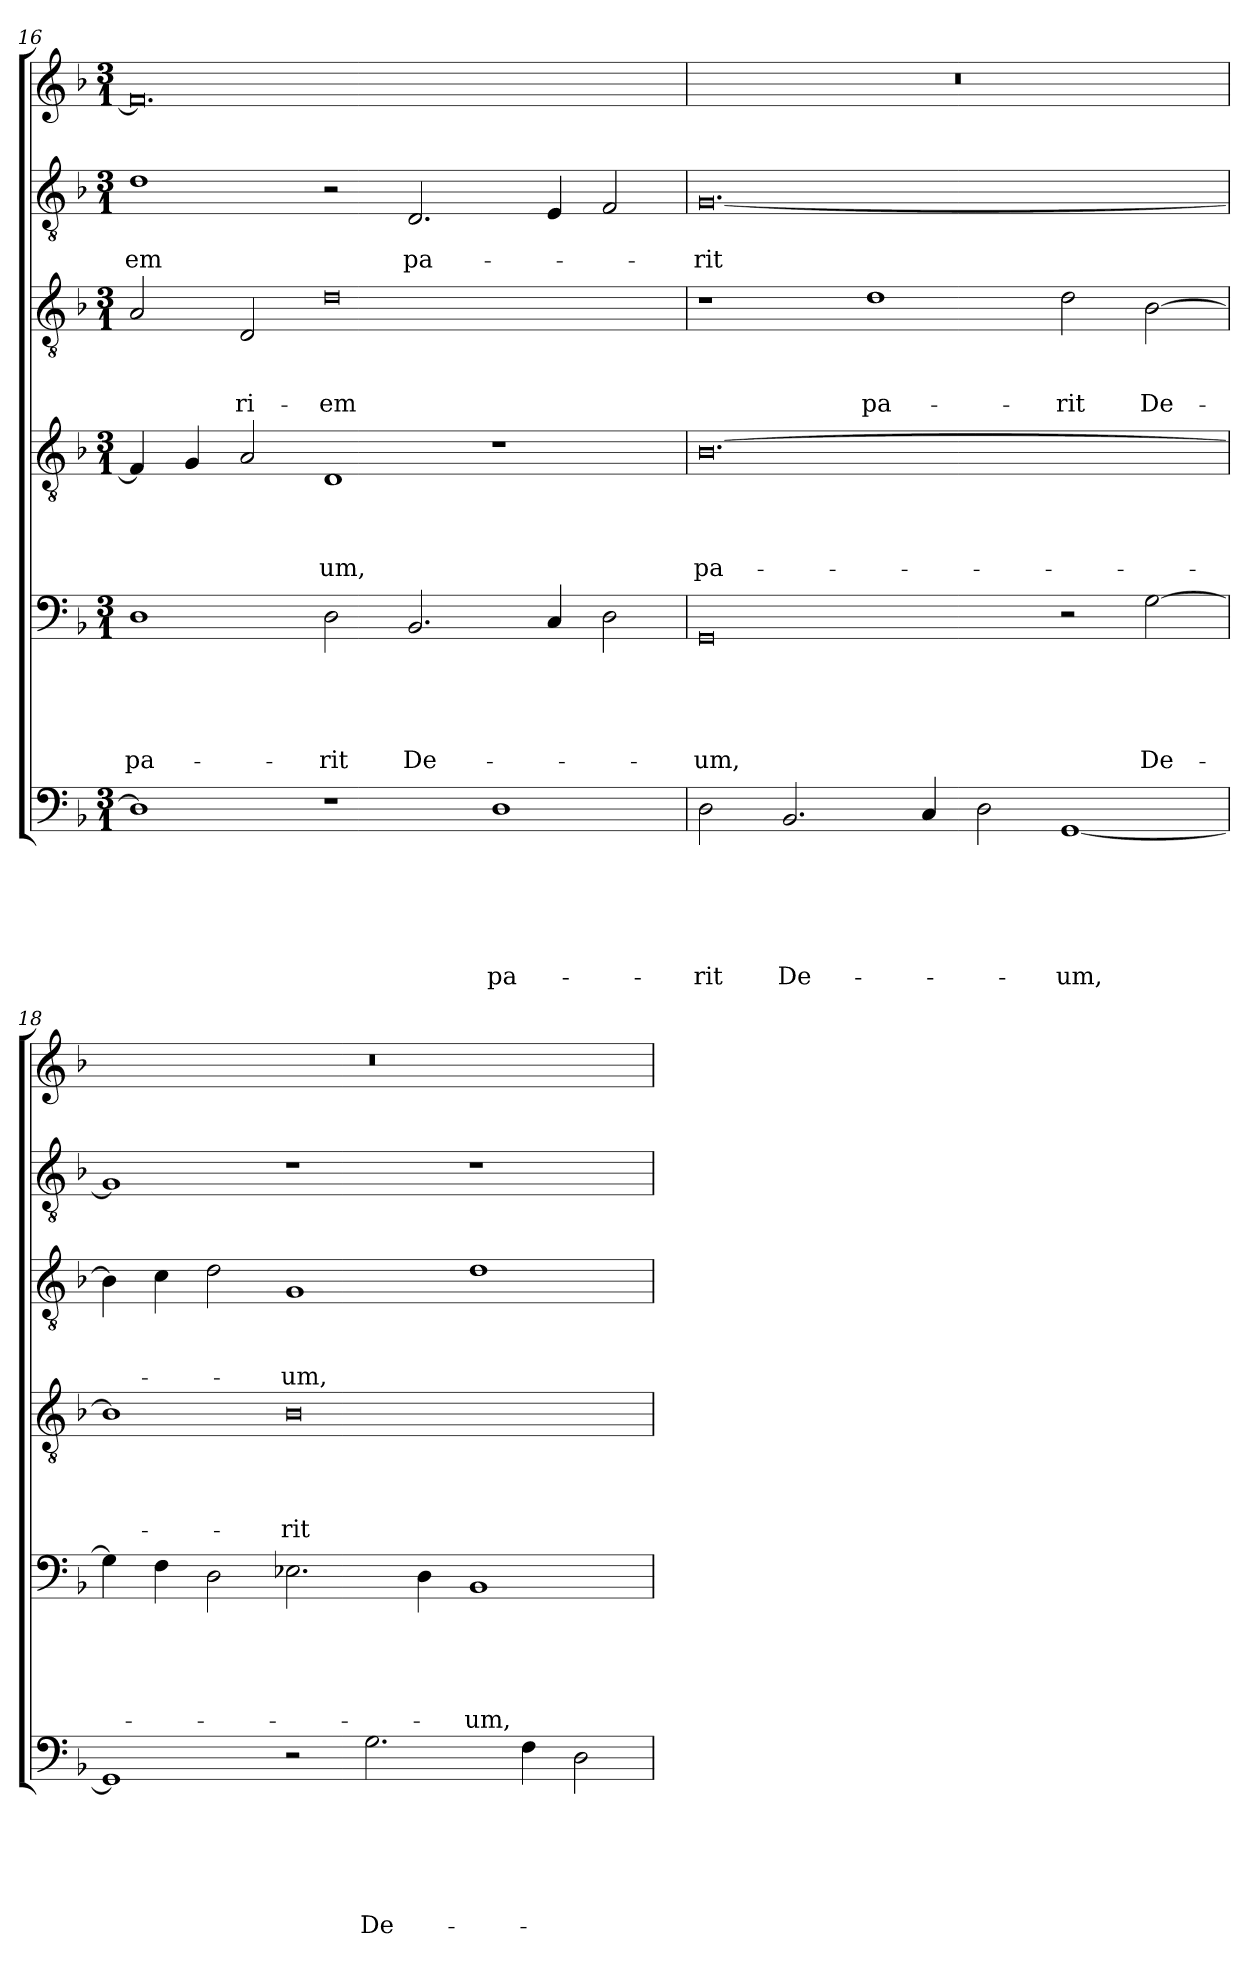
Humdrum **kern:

**kern	**text	**text	**text	**text	**text	**text	**kern	**text	**text	**text	**text	**text	**kern	**text	**text	**text	**text	**kern	**text	**text	**text	**kern	**text	**text	**kern
*part6	*part6	*part6	*part6	*part6	*part6	*part6	*part5	*part5	*part5	*part5	*part5	*part5	*part4	*part4	*part4	*part4	*part4	*part3	*part3	*part3	*part3	*part2	*part2	*part2	*part1
*staff6	*staff6	*staff6	*staff6	*staff6	*staff6	*staff6	*staff5	*staff5	*staff5	*staff5	*staff5	*staff5	*staff4	*staff4	*staff4	*staff4	*staff4	*staff3	*staff3	*staff3	*staff3	*staff2	*staff2	*staff2	*staff1
*clefF4	*	*	*	*	*	*	*clefF4	*	*	*	*	*	*clefGv2	*	*	*	*	*clefGv2	*	*	*	*clefGv2	*	*	*clefG2
*k[b-]	*	*	*	*	*	*	*k[b-]	*	*	*	*	*	*k[b-]	*	*	*	*	*k[b-]	*	*	*	*k[b-]	*	*	*k[b-]
*F:	*	*	*	*	*	*	*F:	*	*	*	*	*	*F:	*	*	*	*	*F:	*	*	*	*F:	*	*	*F:
*M3/1	*	*	*	*	*	*	*M3/1	*	*	*	*	*	*M3/1	*	*	*	*	*M3/1	*	*	*	*M3/1	*	*	*M3/1
=16	=16	=16	=16	=16	=16	=16	=16	=16	=16	=16	=16	=16	=16	=16	=16	=16	=16	=16	=16	=16	=16	=16	=16	=16	=16
!	!	!	!	!	!	!	!	!	!	!	!	!LO:LY:b	!	!	!	!	!	!	!	!	!	!	!	!LO:LY:b	!
1D]	.	.	.	.	.	.	1D	.	.	.	.	pa-	4F/]	.	.	.	.	2A/	.	.	.	1d	.	-em	0.f]
.	.	.	.	.	.	.	.	.	.	.	.	.	4G/	.	.	.	.	.	.	.	.	.	.	.	.
!	!	!	!	!	!	!	!	!	!	!	!	!	!	!	!	!	!	!	!	!	!LO:LY:b	!	!	!	!
.	.	.	.	.	.	.	.	.	.	.	.	.	2A/	.	.	.	.	2D/	.	.	-ri-	.	.	.	.
!	!	!	!	!	!	!	!	!	!	!	!	!LO:LY:b	!	!	!	!	!LO:LY:b	!	!	!	!LO:LY:b	!	!	!	!
1r	.	.	.	.	.	.	2D\	.	.	.	.	-rit	1D	.	.	.	-um,	0d	.	.	-em	2r	.	.	.
!	!	!	!	!	!	!	!	!	!	!	!	!LO:LY:b	!	!	!	!	!	!	!	!	!	!	!	!LO:LY:b	!
.	.	.	.	.	.	.	2.BB-/	.	.	.	.	De-	.	.	.	.	.	.	.	.	.	2.D/	.	pa-	.
!	!	!	!	!	!	!LO:LY:b	!	!	!	!	!	!	!	!	!	!	!	!	!	!	!	!	!	!	!
1D	.	.	.	.	.	pa-	.	.	.	.	.	.	1r	.	.	.	.	.	.	.	.	.	.	.	.
.	.	.	.	.	.	.	4C/	.	.	.	.	.	.	.	.	.	.	.	.	.	.	4E/	.	.	.
.	.	.	.	.	.	.	2D\	.	.	.	.	.	.	.	.	.	.	.	.	.	.	2F/	.	.	.
=17	=17	=17	=17	=17	=17	=17	=17	=17	=17	=17	=17	=17	=17	=17	=17	=17	=17	=17	=17	=17	=17	=17	=17	=17	=17
!	!	!	!	!	!	!LO:LY:b	!	!	!	!	!	!LO:LY:b	!	!	!	!	!LO:LY:b	!	!	!	!	!	!	!LO:LY:b	!
2D\	.	.	.	.	.	-rit	0GG	.	.	.	.	-um,	[0.B-	.	.	.	pa-	1r	.	.	.	[0.G	.	-rit	0.r
!	!	!	!	!	!	!LO:LY:b	!	!	!	!	!	!	!	!	!	!	!	!	!	!	!	!	!	!	!
2.BB-/	.	.	.	.	.	De-	.	.	.	.	.	.	.	.	.	.	.	.	.	.	.	.	.	.	.
!	!	!	!	!	!	!	!	!	!	!	!	!	!	!	!	!	!	!	!	!	!LO:LY:b	!	!	!	!
.	.	.	.	.	.	.	.	.	.	.	.	.	.	.	.	.	.	1d	.	.	pa-	.	.	.	.
4C/	.	.	.	.	.	.	.	.	.	.	.	.	.	.	.	.	.	.	.	.	.	.	.	.	.
2D\	.	.	.	.	.	.	.	.	.	.	.	.	.	.	.	.	.	.	.	.	.	.	.	.	.
!	!	!	!	!	!	!LO:LY:b	!	!	!	!	!	!	!	!	!	!	!	!	!	!	!LO:LY:b	!	!	!	!
[1GG	.	.	.	.	.	-um,	2r	.	.	.	.	.	.	.	.	.	.	2d\	.	.	-rit	.	.	.	.
!	!	!	!	!	!	!	!	!	!	!	!	!LO:LY:b	!	!	!	!	!	!	!	!	!LO:LY:b	!	!	!	!
.	.	.	.	.	.	.	[2G\	.	.	.	.	De-	.	.	.	.	.	[2B-\	.	.	De-	.	.	.	.
!!LO:PB:g=z
=18	=18	=18	=18	=18	=18	=18	=18	=18	=18	=18	=18	=18	=18	=18	=18	=18	=18	=18	=18	=18	=18	=18	=18	=18	=18
1GG]	.	.	.	.	.	.	4G\]	.	.	.	.	.	1B-]	.	.	.	.	4B-\]	.	.	.	1G]	.	.	0.r
.	.	.	.	.	.	.	4F\	.	.	.	.	.	.	.	.	.	.	4c\	.	.	.	.	.	.	.
.	.	.	.	.	.	.	2D\	.	.	.	.	.	.	.	.	.	.	2d\	.	.	.	.	.	.	.
!	!	!	!	!	!	!	!	!	!	!	!	!	!	!	!	!	!LO:LY:b	!	!	!	!LO:LY:b	!	!	!	!
2r	.	.	.	.	.	.	2.E-X\	.	.	.	.	.	0B-	.	.	.	-rit	1G	.	.	-um,	1r	.	.	.
!	!	!	!	!	!	!LO:LY:b	!	!	!	!	!	!	!	!	!	!	!	!	!	!	!	!	!	!	!
2.G\	.	.	.	.	.	De-	.	.	.	.	.	.	.	.	.	.	.	.	.	.	.	.	.	.	.
.	.	.	.	.	.	.	4D\	.	.	.	.	.	.	.	.	.	.	.	.	.	.	.	.	.	.
!	!	!	!	!	!	!	!	!	!	!	!	!LO:LY:b	!	!	!	!	!	!	!	!	!	!	!	!	!
.	.	.	.	.	.	.	1BB-	.	.	.	.	-um,	.	.	.	.	.	1d	.	.	.	1r	.	.	.
4F\	.	.	.	.	.	.	.	.	.	.	.	.	.	.	.	.	.	.	.	.	.	.	.	.	.
2D\	.	.	.	.	.	.	.	.	.	.	.	.	.	.	.	.	.	.	.	.	.	.	.	.	.
=	=	=	=	=	=	=	=	=	=	=	=	=	=	=	=	=	=	=	=	=	=	=	=	=	=
*-	*-	*-	*-	*-	*-	*-	*-	*-	*-	*-	*-	*-	*-	*-	*-	*-	*-	*-	*-	*-	*-	*-	*-	*-	*-
